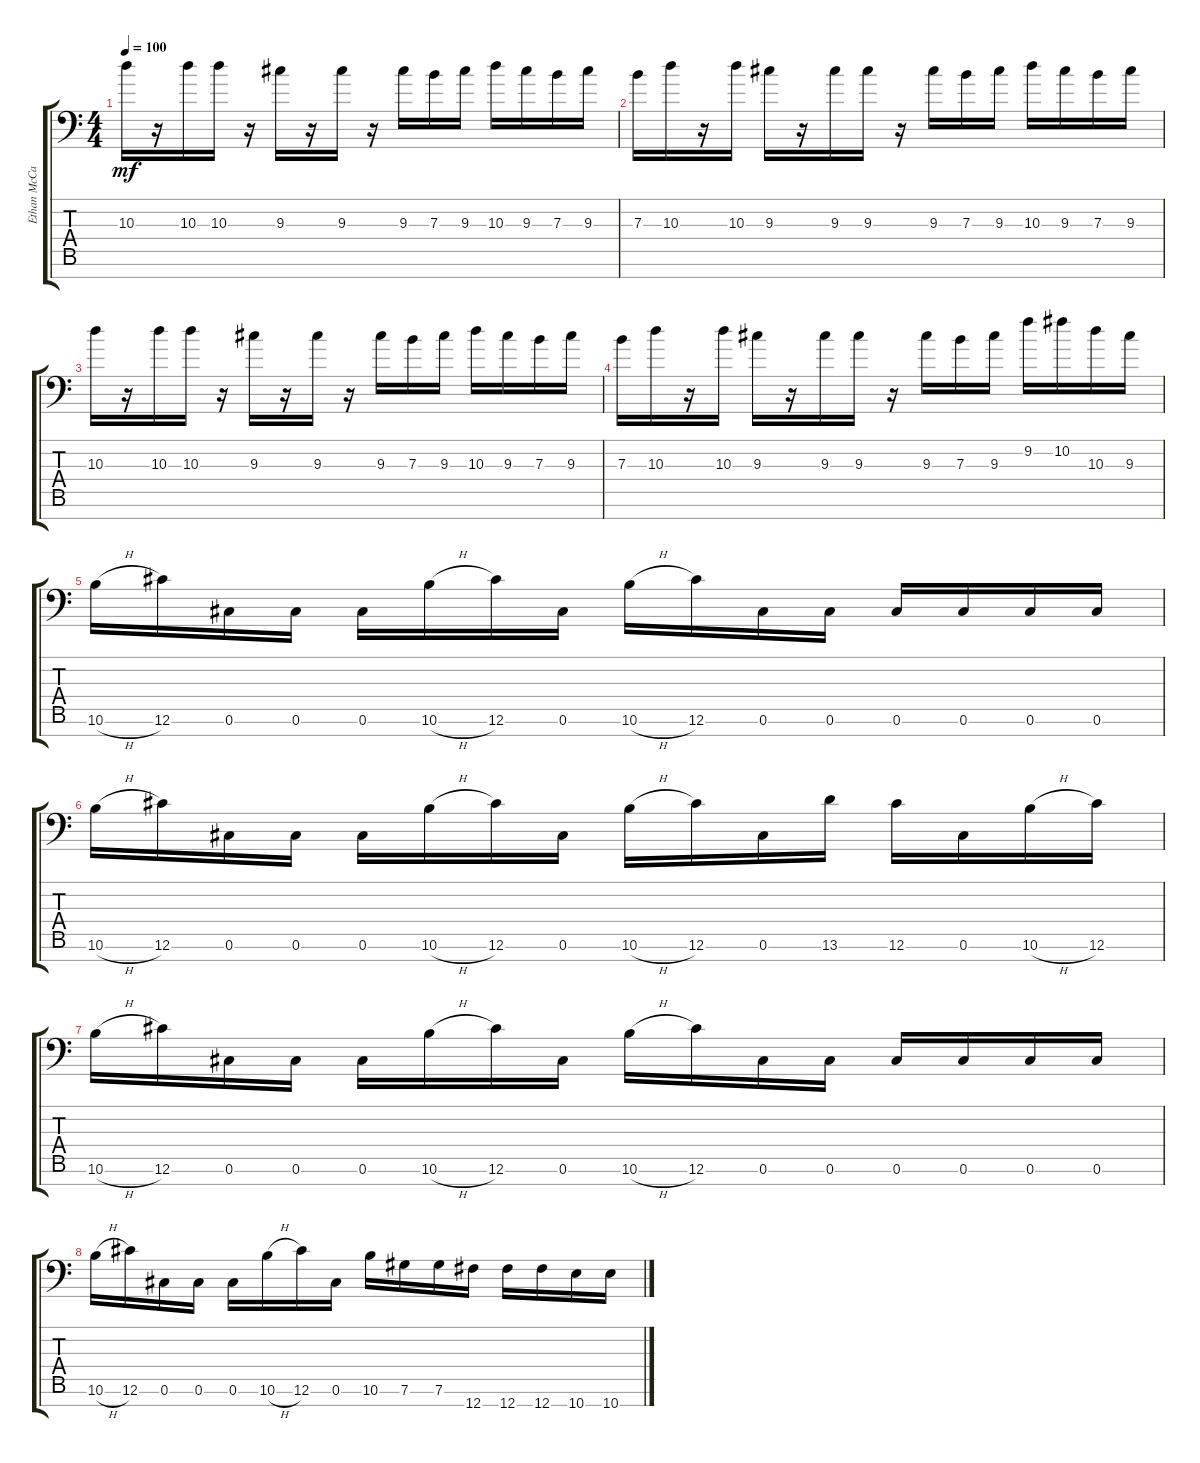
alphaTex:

\track ("Ethan McCann" "Ethan McCa") {instrument distortionguitar}
\staff {score tabs}
\tuning (Db4 Ab3 E3 B2 Gb2 Db2 Gb1) {hide}
\ts (4 4)
\tempo 100
\clef f4
\ks c
10.3.16{dy mf} r.16 10.3.16 10.3.16 r.16 9.3.16 r.16 9.3.16 r.16 9.3.16 7.3.16 9.3.16 10.3.16 9.3.16 7.3.16 9.3.16 |
7.3.16 10.3.16 r.16 10.3.16 9.3.16 r.16 9.3.16 9.3.16 r.16 9.3.16 7.3.16 9.3.16 10.3.16 9.3.16 7.3.16 9.3.16 |
10.3.16 r.16 10.3.16 10.3.16 r.16 9.3.16 r.16 9.3.16 r.16 9.3.16 7.3.16 9.3.16 10.3.16 9.3.16 7.3.16 9.3.16 |
7.3.16 10.3.16 r.16 10.3.16 9.3.16 r.16 9.3.16 9.3.16 r.16 9.3.16 7.3.16 9.3.16 9.2.16 10.2.16 10.3.16 9.3.16 |
10.6{h}.16 12.6.16 0.6.16 0.6.16 0.6.16 10.6{h}.16 12.6.16 0.6.16 10.6{h}.16 12.6.16 0.6.16 0.6.16 0.6.16 0.6.16 0.6.16 0.6.16 |
10.6{h}.16 12.6.16 0.6.16 0.6.16 0.6.16 10.6{h}.16 12.6.16 0.6.16 10.6{h}.16 12.6.16 0.6.16 13.6.16 12.6.16 0.6.16 10.6{h}.16 12.6.16 |
10.6{h}.16 12.6.16 0.6.16 0.6.16 0.6.16 10.6{h}.16 12.6.16 0.6.16 10.6{h}.16 12.6.16 0.6.16 0.6.16 0.6.16 0.6.16 0.6.16 0.6.16 |
10.6{h}.16 12.6.16 0.6.16 0.6.16 0.6.16 10.6{h}.16 12.6.16 0.6.16 10.6.16 7.6.16 7.6.16 12.7.16 12.7.16 12.7.16 10.7.16 10.7.16
